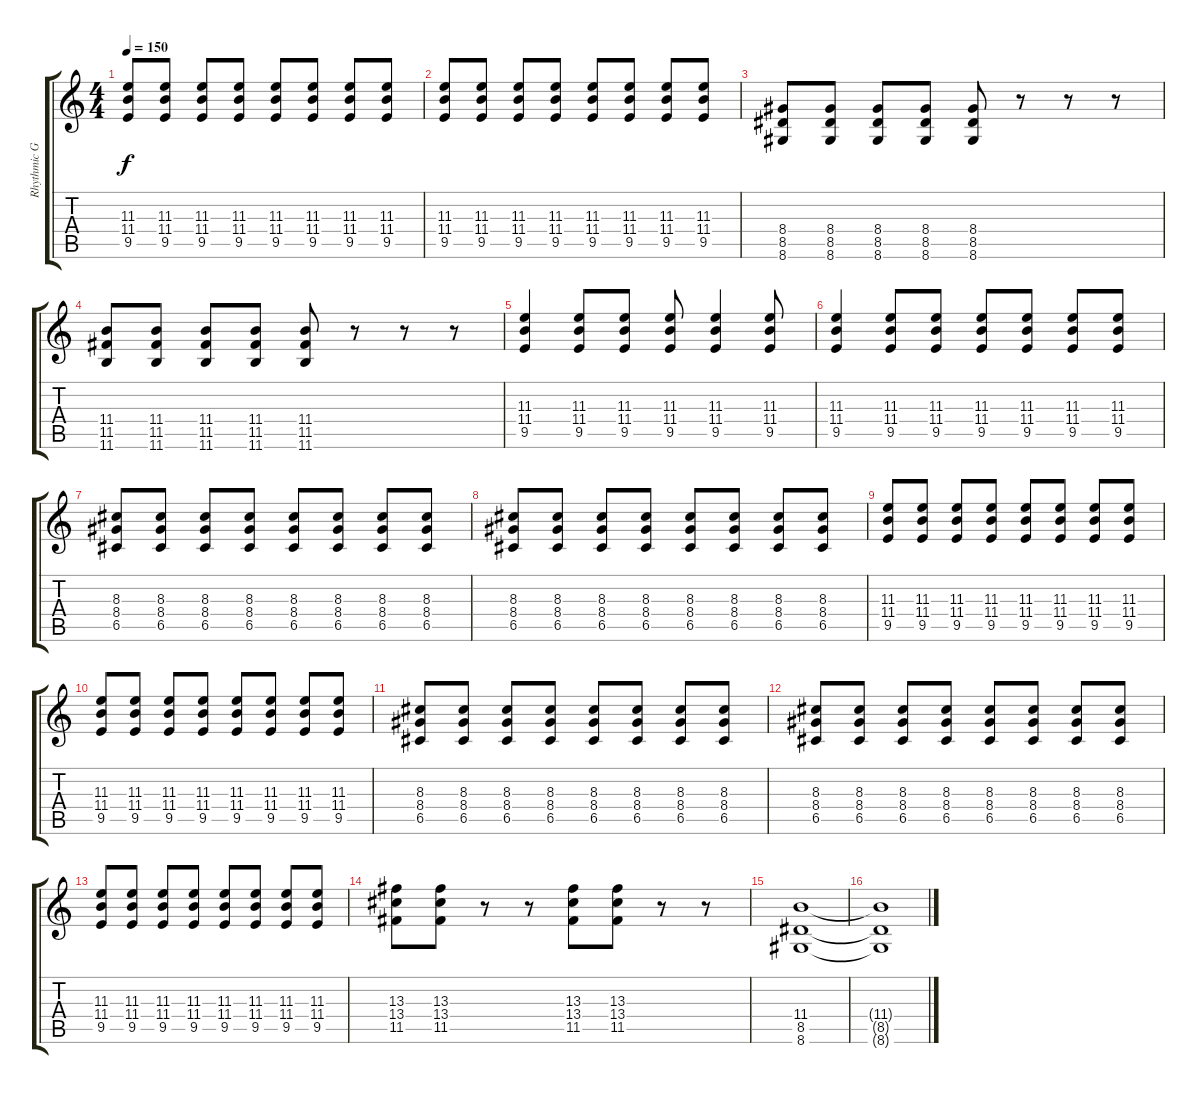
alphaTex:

\track ("Rhythmic Guitar (Drop C)" "Rhythmic G") {instrument distortionguitar}
\staff {score tabs}
\tuning (D4 A3 F3 C3 G2 C2) {hide}
\ts (4 4)
\tempo 150
\clef g2
\ks c
(11.3 11.4 9.5).8{dy f} (11.3 11.4 9.5).8 (11.3 11.4 9.5).8 (11.3 11.4 9.5).8 (11.3 11.4 9.5).8 (11.3 11.4 9.5).8 (11.3 11.4 9.5).8 (11.3 11.4 9.5).8 |
(11.3 11.4 9.5).8 (11.3 11.4 9.5).8 (11.3 11.4 9.5).8 (11.3 11.4 9.5).8 (11.3 11.4 9.5).8 (11.3 11.4 9.5).8 (11.3 11.4 9.5).8 (11.3 11.4 9.5).8 |
(8.4 8.5 8.6).8 (8.4 8.5 8.6).8 (8.4 8.5 8.6).8 (8.4 8.5 8.6).8 (8.4 8.5 8.6).8 r.8 r.8 r.8 |
(11.4 11.5 11.6).8 (11.4 11.5 11.6).8 (11.4 11.5 11.6).8 (11.4 11.5 11.6).8 (11.4 11.5 11.6).8 r.8 r.8 r.8 |
(11.3 11.4 9.5).4 (11.3 11.4 9.5).8 (11.3 11.4 9.5).8 (11.3 11.4 9.5).8 (11.3 11.4 9.5).4 (11.3 11.4 9.5).8 |
(11.3 11.4 9.5).4 (11.3 11.4 9.5).8 (11.3 11.4 9.5).8 (11.3 11.4 9.5).8 (11.3 11.4 9.5).8 (11.3 11.4 9.5).8 (11.3 11.4 9.5).8 |
(8.3 8.4 6.5).8 (8.3 8.4 6.5).8 (8.3 8.4 6.5).8 (8.3 8.4 6.5).8 (8.3 8.4 6.5).8 (8.3 8.4 6.5).8 (8.3 8.4 6.5).8 (8.3 8.4 6.5).8 |
(8.3 8.4 6.5).8 (8.3 8.4 6.5).8 (8.3 8.4 6.5).8 (8.3 8.4 6.5).8 (8.3 8.4 6.5).8 (8.3 8.4 6.5).8 (8.3 8.4 6.5).8 (8.3 8.4 6.5).8 |
(11.3 11.4 9.5).8 (11.3 11.4 9.5).8 (11.3 11.4 9.5).8 (11.3 11.4 9.5).8 (11.3 11.4 9.5).8 (11.3 11.4 9.5).8 (11.3 11.4 9.5).8 (11.3 11.4 9.5).8 |
(11.3 11.4 9.5).8 (11.3 11.4 9.5).8 (11.3 11.4 9.5).8 (11.3 11.4 9.5).8 (11.3 11.4 9.5).8 (11.3 11.4 9.5).8 (11.3 11.4 9.5).8 (11.3 11.4 9.5).8 |
(8.3 8.4 6.5).8 (8.3 8.4 6.5).8 (8.3 8.4 6.5).8 (8.3 8.4 6.5).8 (8.3 8.4 6.5).8 (8.3 8.4 6.5).8 (8.3 8.4 6.5).8 (8.3 8.4 6.5).8 |
(8.3 8.4 6.5).8 (8.3 8.4 6.5).8 (8.3 8.4 6.5).8 (8.3 8.4 6.5).8 (8.3 8.4 6.5).8 (8.3 8.4 6.5).8 (8.3 8.4 6.5).8 (8.3 8.4 6.5).8 |
(11.3 11.4 9.5).8 (11.3 11.4 9.5).8 (11.3 11.4 9.5).8 (11.3 11.4 9.5).8 (11.3 11.4 9.5).8 (11.3 11.4 9.5).8 (11.3 11.4 9.5).8 (11.3 11.4 9.5).8 |
(13.3 13.4 11.5).8 (13.3 13.4 11.5).8 r.8 r.8 (13.3 13.4 11.5).8 (13.3 13.4 11.5).8 r.8 r.8 |
(11.4 8.5 8.6).1 |
(11.4{t} 8.5{t} 8.6{t}).1
